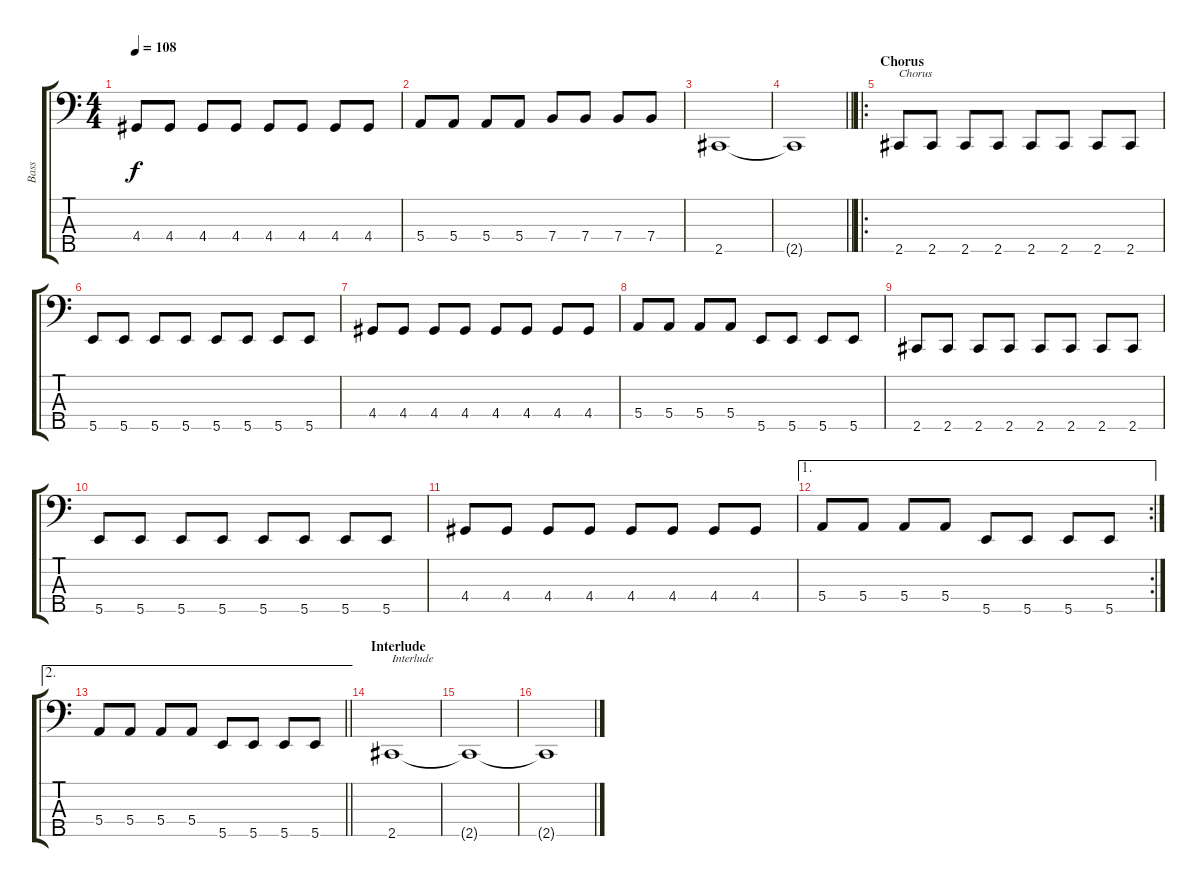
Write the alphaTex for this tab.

\track ("Bass" "Bass") {instrument electricbassfinger}
\staff {score tabs}
\tuning (G2 D2 A1 E1 B0) {hide}
\ts (4 4)
\tempo 108
\clef f4
\ks c
4.4.8{dy f} 4.4.8 4.4.8 4.4.8 4.4.8 4.4.8 4.4.8 4.4.8 |
5.4.8 5.4.8 5.4.8 5.4.8 7.4.8 7.4.8 7.4.8 7.4.8 |
2.5.1 |
\barLineRight lightlight
2.5{t}.1 |
\ro
\section ("" "Chorus")
2.5.8{txt "Chorus"} 2.5.8 2.5.8 2.5.8 2.5.8 2.5.8 2.5.8 2.5.8 |
5.5.8 5.5.8 5.5.8 5.5.8 5.5.8 5.5.8 5.5.8 5.5.8 |
4.4.8 4.4.8 4.4.8 4.4.8 4.4.8 4.4.8 4.4.8 4.4.8 |
5.4.8 5.4.8 5.4.8 5.4.8 5.5.8 5.5.8 5.5.8 5.5.8 |
2.5.8 2.5.8 2.5.8 2.5.8 2.5.8 2.5.8 2.5.8 2.5.8 |
5.5.8 5.5.8 5.5.8 5.5.8 5.5.8 5.5.8 5.5.8 5.5.8 |
4.4.8 4.4.8 4.4.8 4.4.8 4.4.8 4.4.8 4.4.8 4.4.8 |
\ae 1
\rc 2
5.4.8 5.4.8 5.4.8 5.4.8 5.5.8 5.5.8 5.5.8 5.5.8 |
\ae 2
\barLineRight lightlight
5.4.8 5.4.8 5.4.8 5.4.8 5.5.8 5.5.8 5.5.8 5.5.8 |
\section ("" "Interlude")
2.5.1{txt "Interlude"} |
2.5{t}.1 |
2.5{t}.1
